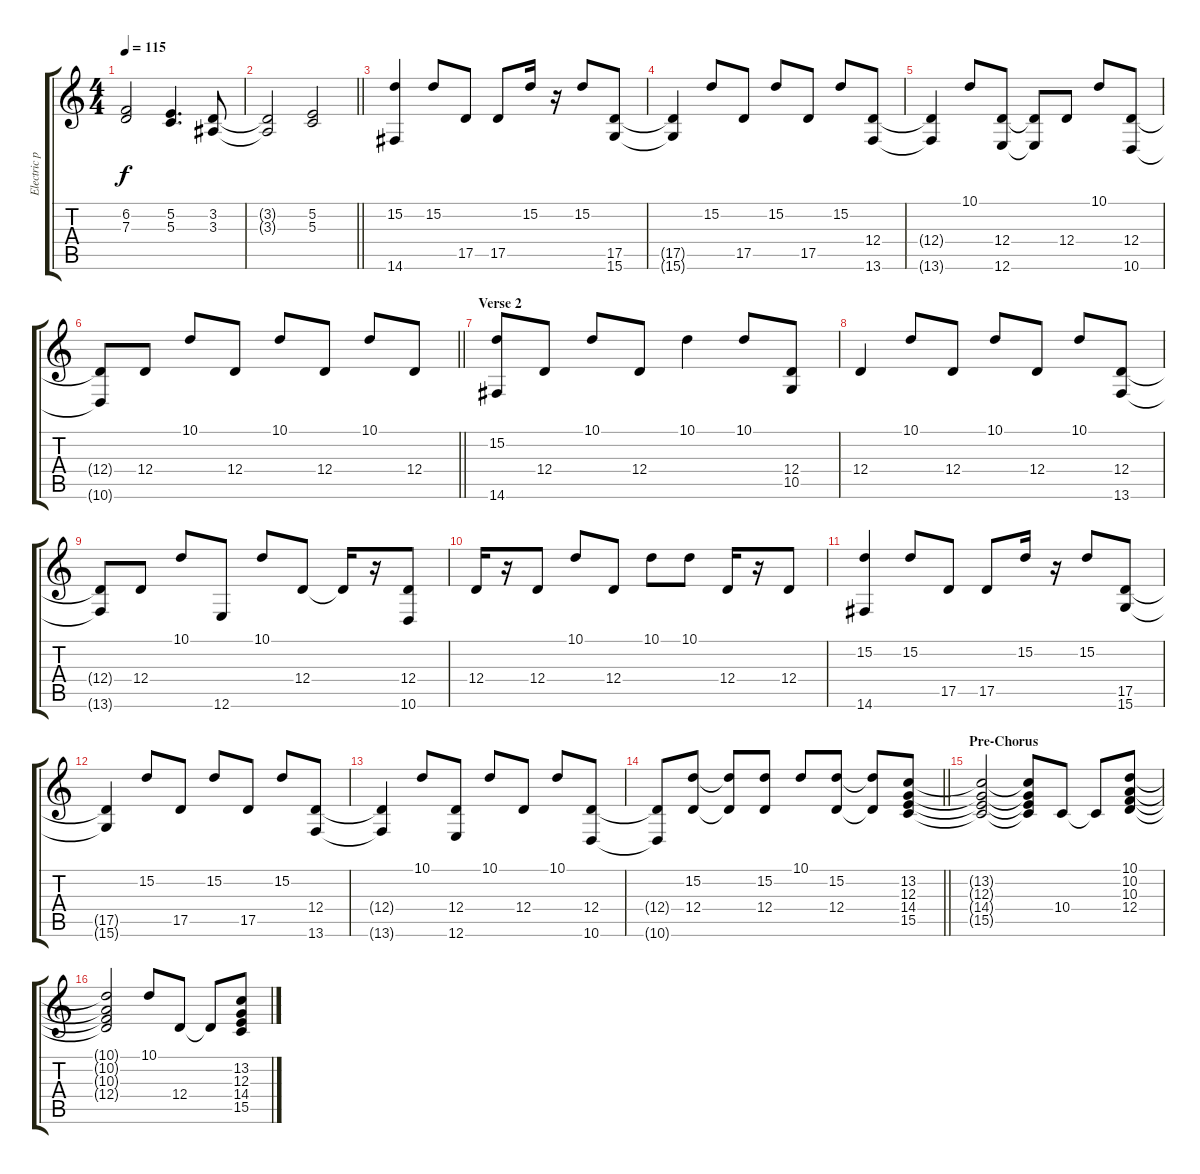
\track ("Electric piano" "Electric p") {solo instrument electricpiano1}
\staff {score tabs}
\tuning (E4 B3 G3 D3 A2 E2) {hide}
\ts (4 4)
\tempo 115
\clef g2
\ks c
(6.2{t} 7.3{t}).2{dy f} (5.2 5.3).4{d} (3.2 3.3).8 |
\barLineRight lightlight
(3.2{t} 3.3{t}).2 (5.2 5.3).2 |
(15.2 14.6).4 15.2.8 17.5.8 17.5.8 15.2.16 r.16 15.2.8 (17.5 15.6).8 |
(17.5{t} 15.6{t}).4 15.2.8 17.5.8 15.2.8 17.5.8 15.2.8 (12.4 13.6).8 |
(12.4{t} 13.6{t}).4 10.1.8 (12.4 12.6).8 (12.4{t} 12.6{t}).8 12.4.8 10.1.8 (12.4 10.6).8 |
\barLineRight lightlight
(12.4{t} 10.6{t}).8 12.4.8 10.1.8 12.4.8 10.1.8 12.4.8 10.1.8 12.4.8 |
\section ("" "Verse 2")
(15.2 14.6).8 12.4.8 10.1.8 12.4.8 10.1.4 10.1.8 (12.4 10.5).8 |
12.4.4 10.1.8 12.4.8 10.1.8 12.4.8 10.1.8 (12.4 13.6).8 |
(12.4{t} 13.6{t}).8 12.4.8 10.1.8 12.6.8 10.1.8 12.4.8 12.4{t}.16 r.16 (12.4 10.6).8 |
12.4.16 r.16 12.4.8 10.1.8 12.4.8 10.1.8 10.1.8 12.4.16 r.16 12.4.8 |
(15.2 14.6).4 15.2.8 17.5.8 17.5.8 15.2.16 r.16 15.2.8 (17.5 15.6).8 |
(17.5{t} 15.6{t}).4 15.2.8 17.5.8 15.2.8 17.5.8 15.2.8 (12.4 13.6).8 |
(12.4{t} 13.6{t}).4 10.1.8 (12.4 12.6).8 10.1.8 12.4.8 10.1.8 (12.4 10.6).8 |
\barLineRight lightlight
(12.4{t} 10.6{t}).8 (15.2 12.4).8 (15.2{t} 12.4{t}).8 (15.2 12.4).8 10.1.8 (15.2 12.4).8 (15.2{t} 12.4{t}).8 (13.2 12.3 14.4 15.5).8 |
\section ("" "Pre-Chorus")
(13.2{t} 12.3{t} 14.4{t} 15.5{t}).2 (13.2{t} 12.3{t} 14.4{t} 15.5{t}).8 10.4.8 10.4{t}.8 (10.1 10.2 10.3 12.4).8 |
(10.1{t} 10.2{t} 10.3{t} 12.4{t}).2 10.1.8 12.4.8 12.4{t}.8 (13.2 12.3 14.4 15.5).8
